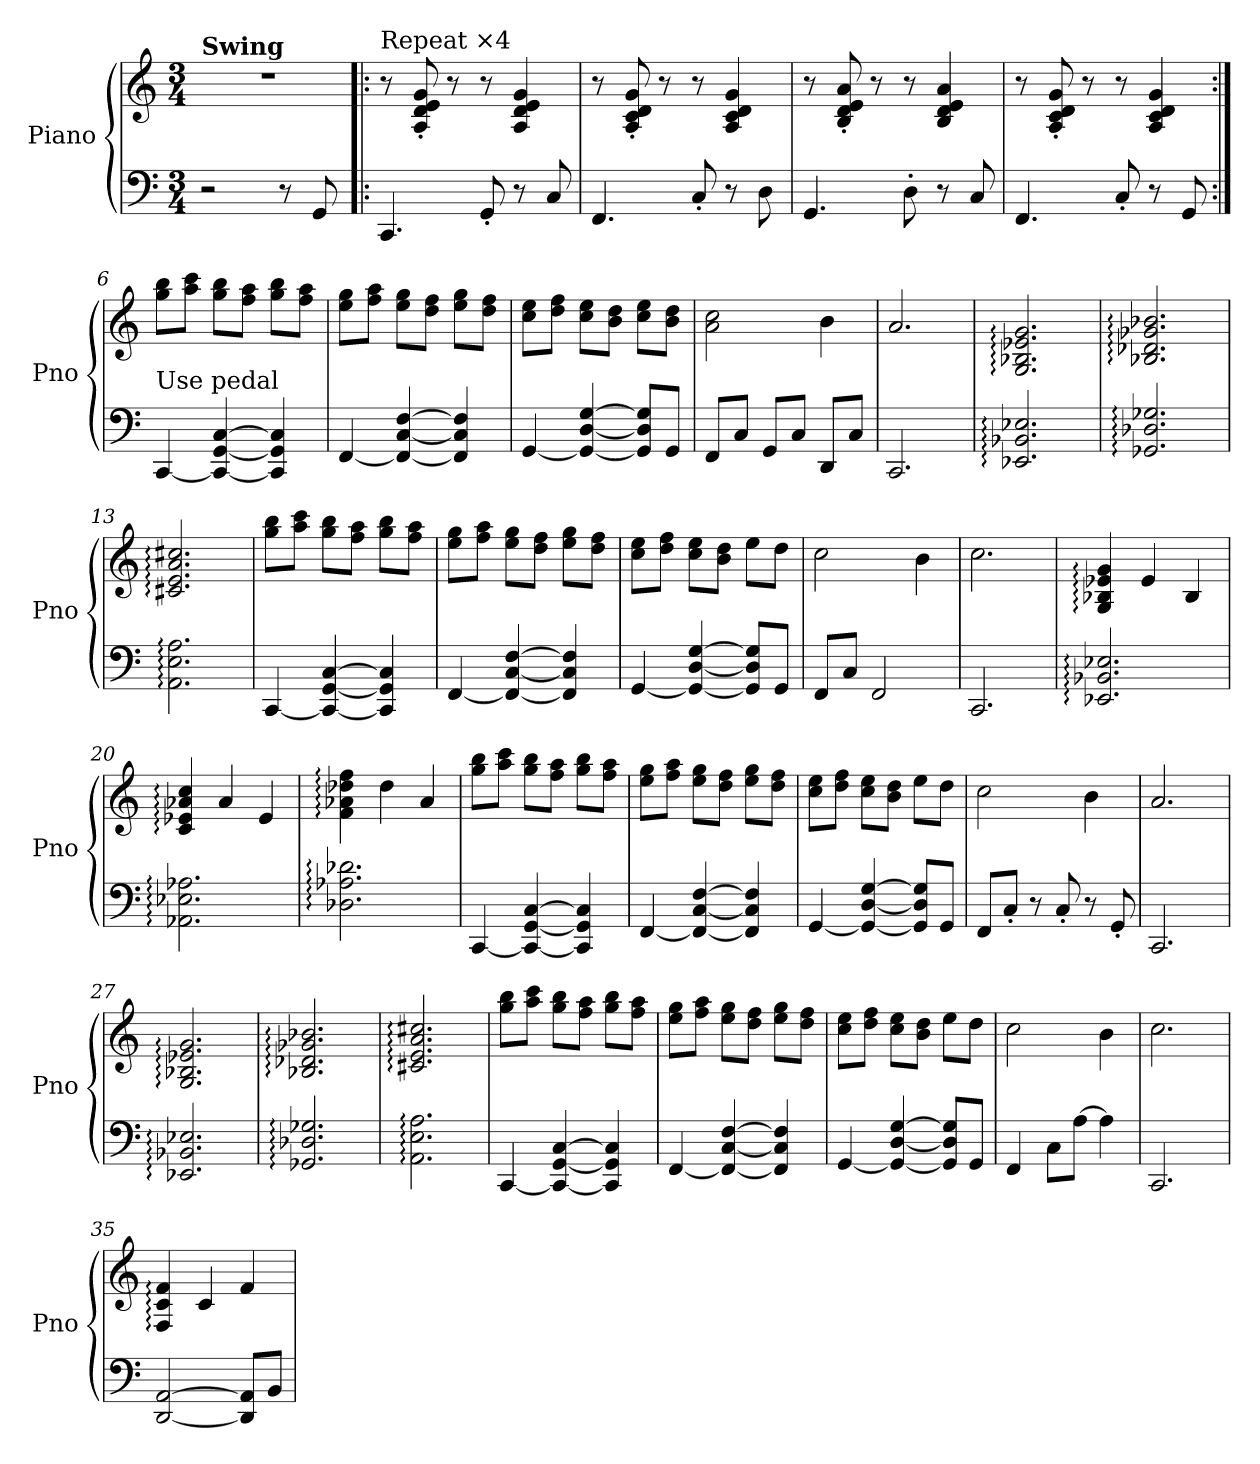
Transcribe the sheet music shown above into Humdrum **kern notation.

**kern	**kern
*part1	*part1
*staff2	*staff1
*I"Piano	*
*I'Pno	*
*clefF4	*clefG2
*k[]	*k[]
*M3/4	*M3/4
*MM192	*MM192
=1	=1
!	!LO:TX:a:B:t=Swing
2r	2.r
8r	.
8GG/	.
=2!|:	=2!|:
!	!LO:TX:a:t=Repeat ×4
4.CC/	8r
.	8A/' 8d/' 8e/' 8g/'
.	8r
8GG'/	8r
8r	4A/ 4d/ 4e/ 4g/
8C/	.
=3	=3
4.FF/	8r
.	8A/' 8c/' 8d/' 8g/'
.	8r
8C'/	8r
8r	4A/ 4c/ 4d/ 4g/
8D\	.
=4	=4
4.GG/	8r
.	8B/' 8d/' 8e/' 8a/'
.	8r
8D'\	8r
8r	4B/ 4d/ 4e/ 4a/
8C/	.
=5	=5
4.FF/	8r
.	8A/' 8c/' 8d/' 8g/'
.	8r
8C'/	8r
8r	4A/ 4c/ 4d/ 4g/
8GG/	.
=6:|!	=6:|!
!LO:TX:a:t=Use pedal	!
[4CC/	8gg\ 8bb\L
.	8aa\ 8ccc\J
4CC/_ [4GG/ [4C/	8gg\ 8bb\L
.	8ff\ 8aa\J
4CC/] 4GG/] 4C/]	8gg\ 8bb\L
.	8ff\ 8aa\J
!!LO:LB:g=z
=7	=7
[4FF/	8ee\ 8gg\L
.	8ff\ 8aa\J
4FF/_ [4C/ [4F/	8ee\ 8gg\L
.	8dd\ 8ff\J
4FF/] 4C/] 4F/]	8ee\ 8gg\L
.	8dd\ 8ff\J
=8	=8
[4GG/	8cc\ 8ee\L
.	8dd\ 8ff\J
4GG/_ [4D/ [4G/	8cc\ 8ee\L
.	8b\ 8dd\J
8GG/] 8D/] 8G/]L	8cc\ 8ee\L
8GG/J	8b\ 8dd\J
=9	=9
8FF/L	2a\ 2cc\
8C/J	.
8GG/L	.
8C/J	.
8DD/L	4b\
8C/J	.
=10	=10
2.CC/	2.a/
=11	=11
2.EE-X/: 2.BB-X/: 2.E-X/:	2.G/: 2.B-X/: 2.e-X/: 2.g/:
=12	=12
2.GG-X/: 2.D-X/: 2.G-X/:	2.B-X/: 2.d-X/: 2.g-X/: 2.b-X/:
=13	=13
2.AA\: 2.E\: 2.A\:	2.c#X/: 2.e/: 2.a/: 2.cc#X/:
=14	=14
[4CC/	8gg\ 8bb\L
.	8aa\ 8ccc\J
4CC/_ [4GG/ [4C/	8gg\ 8bb\L
.	8ff\ 8aa\J
4CC/] 4GG/] 4C/]	8gg\ 8bb\L
.	8ff\ 8aa\J
!!LO:LB:g=z
=15	=15
[4FF/	8ee\ 8gg\L
.	8ff\ 8aa\J
4FF/_ [4C/ [4F/	8ee\ 8gg\L
.	8dd\ 8ff\J
4FF/] 4C/] 4F/]	8ee\ 8gg\L
.	8dd\ 8ff\J
=16	=16
[4GG/	8cc\ 8ee\L
.	8dd\ 8ff\J
4GG/_ [4D/ [4G/	8cc\ 8ee\L
.	8b\ 8dd\J
8GG/] 8D/] 8G/]L	8ee\L
8GG/J	8dd\J
=17	=17
8FF/L	2cc\
8C/J	.
2FF/	.
.	4b\
=18	=18
2.CC/	2.cc\
=19	=19
2.EE-X/: 2.BB-X/: 2.E-X/:	4G/: 4B-X/: 4e-X/: 4g/:
.	4e-/
.	4B-/
=20	=20
2.AA-X\: 2.E-X\: 2.A-X\:	4c/: 4e-X/: 4a-X/: 4cc/:
.	4a-/
.	4e-/
=21	=21
2.D-X\: 2.A-X\: 2.d-X\:	4f\: 4a-X\: 4dd-X\: 4ff\:
.	4dd-\
.	4a-/
=22	=22
[4CC/	8gg\ 8bb\L
.	8aa\ 8ccc\J
4CC/_ [4GG/ [4C/	8gg\ 8bb\L
.	8ff\ 8aa\J
4CC/] 4GG/] 4C/]	8gg\ 8bb\L
.	8ff\ 8aa\J
!!LO:LB:g=z
=23	=23
[4FF/	8ee\ 8gg\L
.	8ff\ 8aa\J
4FF/_ [4C/ [4F/	8ee\ 8gg\L
.	8dd\ 8ff\J
4FF/] 4C/] 4F/]	8ee\ 8gg\L
.	8dd\ 8ff\J
=24	=24
[4GG/	8cc\ 8ee\L
.	8dd\ 8ff\J
4GG/_ [4D/ [4G/	8cc\ 8ee\L
.	8b\ 8dd\J
8GG/] 8D/] 8G/]L	8ee\L
8GG/J	8dd\J
=25	=25
8FF/L	2cc\
8C'/J	.
8r	.
8C'/	.
8r	4b\
8GG'/	.
=26	=26
2.CC/	2.a/
=27	=27
2.EE-X/: 2.BB-X/: 2.E-X/:	2.G/: 2.B-X/: 2.e-X/: 2.g/:
=28	=28
2.GG-X/: 2.D-X/: 2.G-X/:	2.B-X/: 2.d-X/: 2.g-X/: 2.b-X/:
=29	=29
2.AA\: 2.E\: 2.A\:	2.c#X/: 2.e/: 2.a/: 2.cc#X/:
!!LO:LB:g=z
=30	=30
[4CC/	8gg\ 8bb\L
.	8aa\ 8ccc\J
4CC/_ [4GG/ [4C/	8gg\ 8bb\L
.	8ff\ 8aa\J
4CC/] 4GG/] 4C/]	8gg\ 8bb\L
.	8ff\ 8aa\J
=31	=31
[4FF/	8ee\ 8gg\L
.	8ff\ 8aa\J
4FF/_ [4C/ [4F/	8ee\ 8gg\L
.	8dd\ 8ff\J
4FF/] 4C/] 4F/]	8ee\ 8gg\L
.	8dd\ 8ff\J
=32	=32
[4GG/	8cc\ 8ee\L
.	8dd\ 8ff\J
4GG/_ [4D/ [4G/	8cc\ 8ee\L
.	8b\ 8dd\J
8GG/] 8D/] 8G/]L	8ee\L
8GG/J	8dd\J
=33	=33
4FF/	2cc\
8C\L	.
[8A\J	.
4A\]	4b\
=34	=34
2.CC/	2.cc\
=35	=35
[2DD/ [2AA/	4F/: 4c/: 4f/:
.	4c/
8DD/] 8AA/]L	4f/
8BB/J	.
=	=
*-	*-
